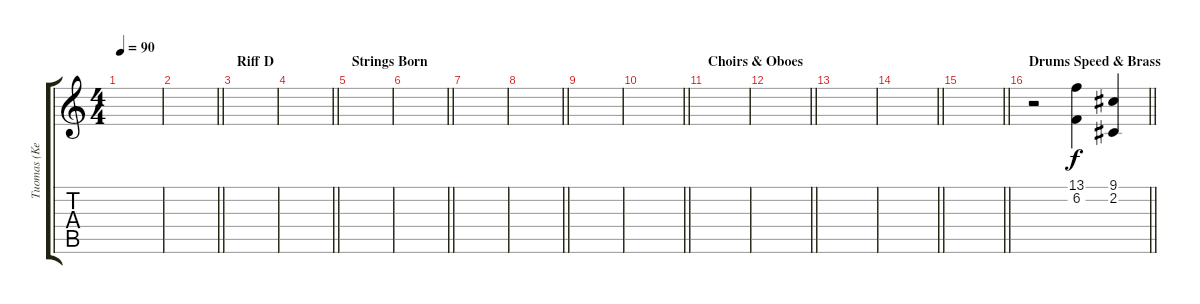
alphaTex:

\track ("Tuomas (Keyboards 2)" "Tuomas (Ke") {instrument fx5brightness}
\staff {score tabs}
\tuning (E4 B3 G3 D3 A2 E2) {hide}
\ts (4 4)
\tempo 90
\clef g2
\ks c
|
\barLineRight lightlight
|
\section ("" "Riff D")
|
\barLineRight lightlight
|
\section ("" "Strings Born")
|
\barLineRight lightlight
|
|
\barLineRight lightlight
|
|
\barLineRight lightlight
|
\section ("" "Choirs & Oboes")
|
\barLineRight lightlight
|
|
\barLineRight lightlight
|
\barLineRight lightlight
|
\section ("" "Drums Speed & Brass")
\barLineRight lightlight
r.2 (13.1 6.2).4 (9.1 2.2).4
